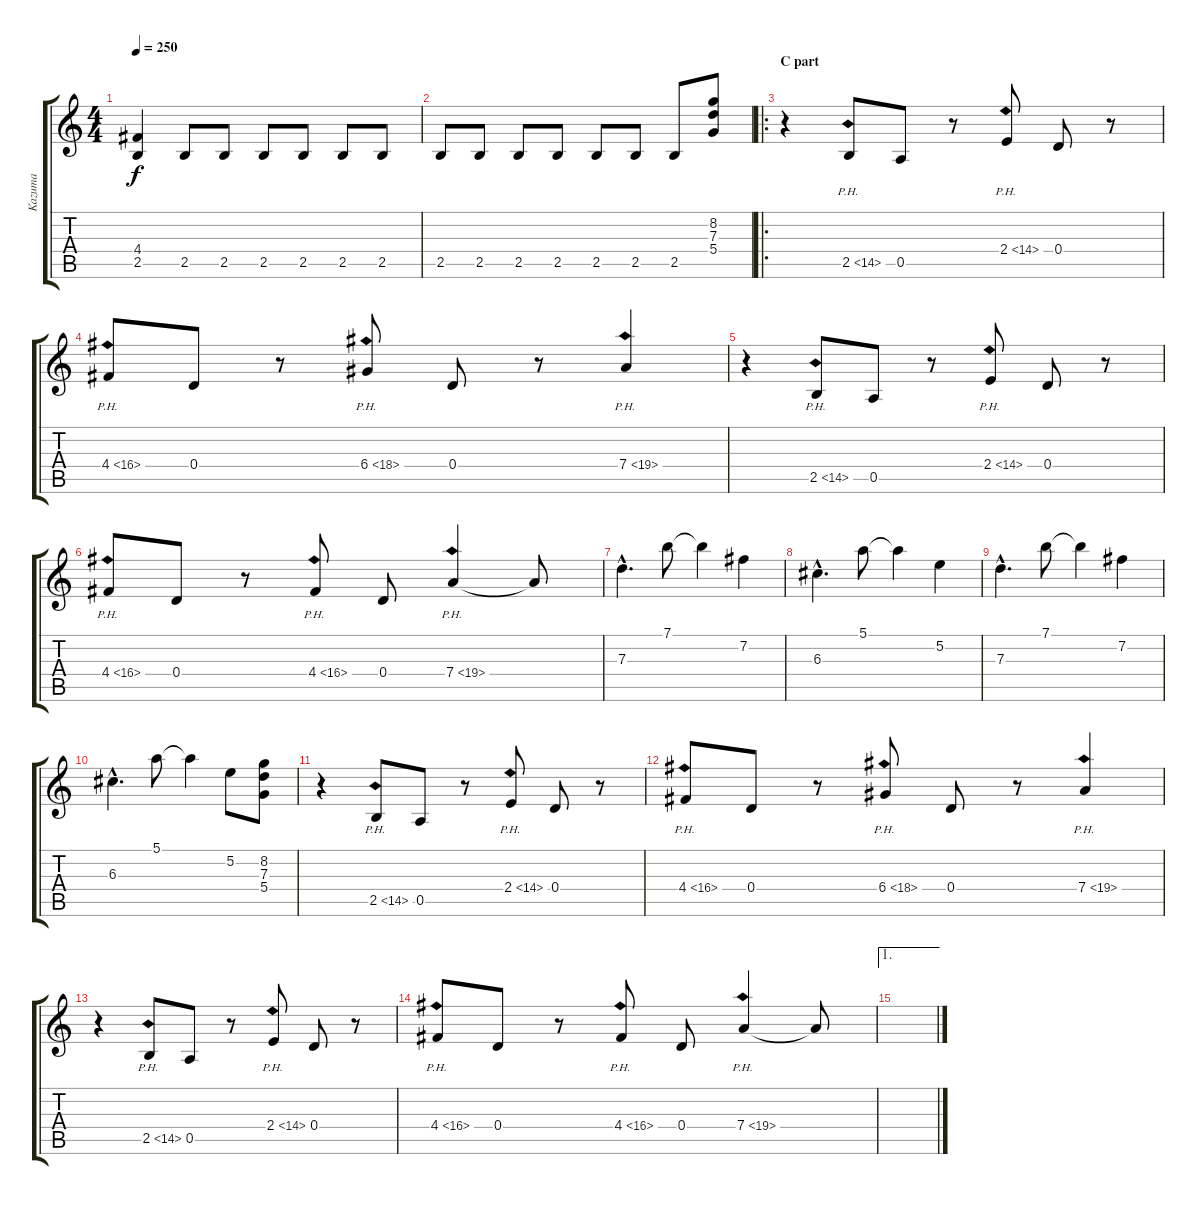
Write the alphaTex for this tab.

\track ("Kazuma" "Kazuma") {instrument distortionguitar}
\staff {score tabs}
\tuning (E4 B3 G3 D3 A2 E2) {hide}
\ts (4 4)
\tempo 250
\clef g2
\ks c
(4.4 2.5).4{dy f} 2.5.8 2.5.8 2.5.8 2.5.8 2.5.8 2.5.8 |
2.5.8 2.5.8 2.5.8 2.5.8 2.5.8 2.5.8 2.5.8 (8.2 7.3 5.4).8 |
\ro
\section ("" "C part")
r.4 2.5{ph 12}.8 0.5.8 r.8 2.4{ph 12}.8 0.4.8 r.8 |
4.4{ph 12}.8 0.4.8 r.8 6.4{ph 12}.8 0.4.8 r.8 7.4{ph 12}.4 |
r.4 2.5{ph 12}.8 0.5.8 r.8 2.4{ph 12}.8 0.4.8 r.8 |
4.4{ph 12}.8 0.4.8 r.8 4.4{ph 12}.8 0.4.8 7.4{ph 12}.4 7.4{t}.8 |
7.3{hac}.4{d} 7.1.8 7.1{t}.4 7.2.4 |
6.3{hac}.4{d} 5.1.8 5.1{t}.4 5.2.4 |
7.3{hac}.4{d} 7.1.8 7.1{t}.4 7.2.4 |
6.3{hac}.4{d} 5.1.8 5.1{t}.4 5.2.8 (8.2 7.3 5.4).8 |
r.4 2.5{ph 12}.8 0.5.8 r.8 2.4{ph 12}.8 0.4.8 r.8 |
4.4{ph 12}.8 0.4.8 r.8 6.4{ph 12}.8 0.4.8 r.8 7.4{ph 12}.4 |
r.4 2.5{ph 12}.8 0.5.8 r.8 2.4{ph 12}.8 0.4.8 r.8 |
4.4{ph 12}.8 0.4.8 r.8 4.4{ph 12}.8 0.4.8 7.4{ph 12}.4 7.4{t}.8 |
\ae 1
